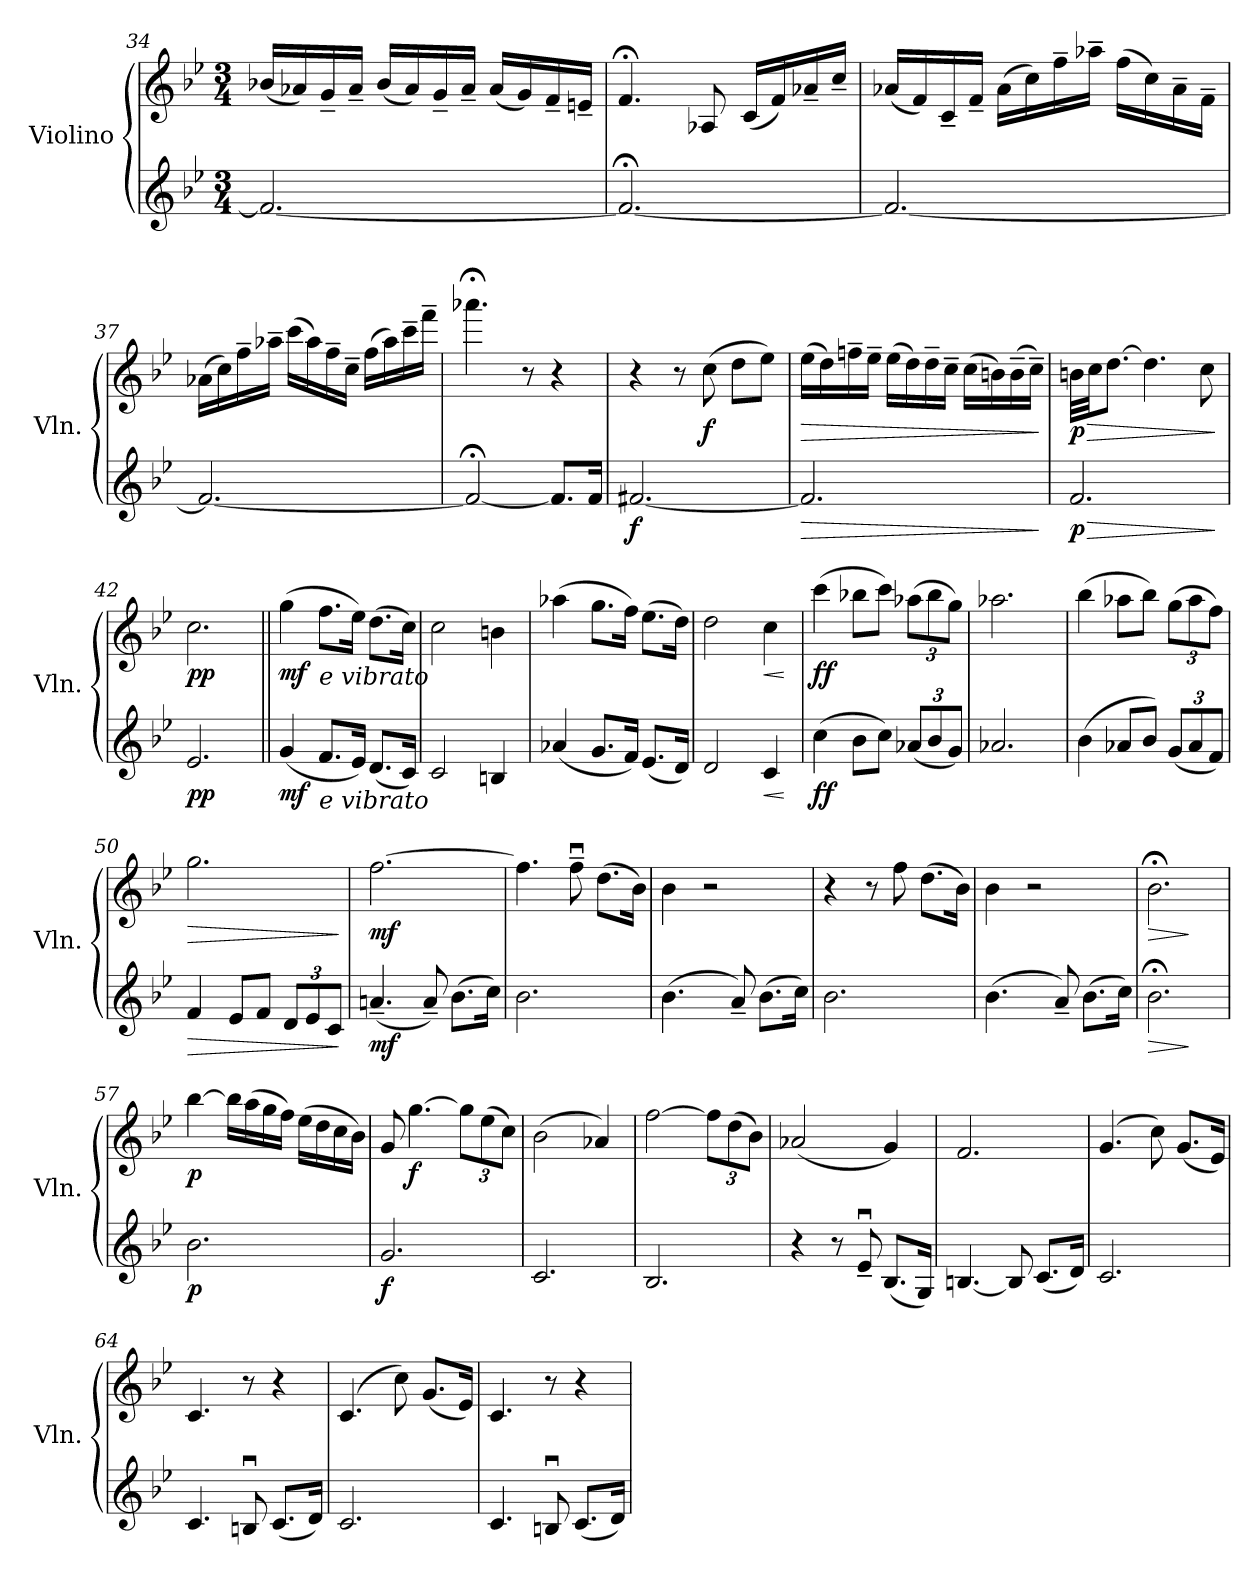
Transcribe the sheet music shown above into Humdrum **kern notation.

**kern	**dynam	**kern	**dynam
*part2	*part2	*part1	*part1
*staff2	*staff2	*staff1	*staff1
*I"Violino	*	*I"Violino	*
*I'Vln.	*	*I'Vln.	*
*clefG2	*	*clefG2	*
*k[b-e-]	*	*k[b-e-]	*
*M3/4	*	*M3/4	*
=34	=34	=34	=34
2.f/_	.	(<16b-X/LL	.
.	.	16a-X/)	.
.	.	16g~/	.
.	.	16a-~/JJ	.
.	.	(<16b-/LL	.
.	.	16a-/)	.
.	.	16g~/	.
.	.	16a-~/JJ	.
.	.	(<16a-/LL	.
.	.	16g/)	.
.	.	16f~/	.
.	.	16en~/JJ	.
=35	=35	=35	=35
2.f;</_	.	4.f;</	.
.	.	8A-X/	.
.	.	(<16c/LL	.
.	.	16f/)	.
.	.	16a-X~/	.
.	.	16cc~/JJ	.
=36	=36	=36	=36
2.f/_	.	(<16a-X/LL	.
.	.	16f/)	.
.	.	16c~/	.
.	.	16f~/JJ	.
.	.	(>16a-\LL	.
.	.	16cc\)	.
.	.	16ff~\	.
.	.	16aa-X~\JJ	.
.	.	(>16ff\LL	.
.	.	16cc\)	.
.	.	16a-~\	.
.	.	16f~\JJ	.
!!LO:LB:g=z
=37	=37	=37	=37
2.f/_	.	(>16a-X\LL	.
.	.	16cc\)	.
.	.	16ff~\	.
.	.	16aa-X~\JJ	.
.	.	(>16ccc\LL	.
.	.	16aa-\)	.
.	.	16ff~\	.
.	.	16cc~\JJ	.
.	.	(>16ff\LL	.
.	.	16aa-\)	.
.	.	16ccc~\	.
.	.	16fff~\JJ	.
=38	=38	=38	=38
2f;</_	.	4.aaa-X;<\	.
.	.	8r	.
8.f/L]	.	4r	.
16f/Jk	.	.	.
=39	=39	=39	=39
!	!LO:DY:b	!	!
[2.f#X/	f	4r	.
.	.	8r	.
!	!	!	!LO:DY:b
.	.	(>8cc\	f
.	.	8dd\L	.
.	.	8ee-\J)	.
=40	=40	=40	=40
!	!LO:HP:b	!	!LO:HP:b
2.f#/]	>	(>16ee-\LL	>
.	.	16dd\)	.
.	.	16ffn~\	.
.	.	16ee-~\JJ	.
.	.	(>16ee-\LL	.
.	.	16dd\)	.
.	.	16dd~\	.
.	.	16cc~\JJ	.
.	.	(>16cc\LL	.
.	.	16bn\)	.
.	.	(>16b~\	.
.	.	16cc~\JJ)	.
.	]	.	]
=41	=41	=41	=41
!	!LO:HP:b	!	!LO:HP:b
!	!LO:DY:n=1:b	!	!LO:DY:n=1:b
2.f/	> p	32bn\LLL	> p
.	.	32cc\JJ	.
.	.	[8.dd\J	.
.	.	4.dd\]	.
.	.	8cc\	.
.	]	.	]
!!LO:LB:g=z
=42	=42	=42	=42
!	!LO:DY:b	!	!LO:DY:b
2.e-/	pp	2.cc\	pp
=43||	=43||	=43||	=43||
!	!LO:DY:b	!	!LO:DY:b
(<4g/	mf	(>4gg\	mf
!	!	!LO:TX:b:i:t=e vibrato	!
!LO:TX:b:i:t=e vibrato	!	!	!
8.f/L	.	8.ff\L	.
16e-/Jk)	.	16ee-\Jk)	.
(<8.d/L	.	(>8.dd\L	.
16c/Jk)	.	16cc\Jk)	.
=44	=44	=44	=44
2c/	.	2cc\	.
4Bn/	.	4bn\	.
=45	=45	=45	=45
(<4a-X/	.	(>4aa-X\	.
8.g/L	.	8.gg\L	.
16f/Jk)	.	16ff\Jk)	.
(<8.e-/L	.	(>8.ee-\L	.
16d/Jk)	.	16dd\Jk)	.
=46	=46	=46	=46
2d/	.	2dd\	.
!	!LO:HP:b	!	!LO:HP:b
4c/	<	4cc\	<
.	[	.	[
=47	=47	=47	=47
!	!LO:DY:b	!	!LO:DY:b
(>4cc\	ff	(>4ccc\	ff
8b-\L	.	8bb-X\L	.
8cc\J)	.	8ccc\J)	.
*Xbrackettup	*	*Xbrackettup	*
(<12a-X/L	.	(>12aa-X\L	.
12b-/	.	12bb-\	.
12g/J)	.	12gg\J)	.
=48	=48	=48	=48
2.a-X/	.	2.aa-X\	.
=49	=49	=49	=49
(>4b-\	.	(>4bb-\	.
8a-X/L	.	8aa-X\L	.
8b-/J)	.	8bb-\J)	.
(<12g/L	.	(>12gg\L	.
12a-/	.	12aa-\	.
12f/J)	.	12ff\J)	.
!!LO:LB:g=z
=50	=50	=50	=50
!	!LO:HP:b	!	!LO:HP:b
4f/	>	2.gg\	>
8e-/L	.	.	.
8f/J	.	.	.
12d/L	.	.	.
12e-/	.	.	.
12c/J	.	.	.
.	]	.	]
=51	=51	=51	=51
!	!LO:DY:b	!	!LO:DY:b
(<4.an~/	mf	[2.ff\	mf
8a~/)	.	.	.
(>8.b-\L	.	.	.
16cc\Jk)	.	.	.
=52	=52	=52	=52
2.b-\	.	4.ff\]	.
.	.	8ffu~\	.
.	.	(>8.dd\L	.
.	.	16b-\Jk)	.
=53	=53	=53	=53
(>4.b-\	.	4b-\	.
.	.	2r	.
8a~/)	.	.	.
(>8.b-\L	.	.	.
16cc\Jk)	.	.	.
=54	=54	=54	=54
2.b-\	.	4r	.
.	.	8r	.
.	.	8ff\	.
.	.	(>8.dd\L	.
.	.	16b-\Jk)	.
=55	=55	=55	=55
(>4.b-\	.	4b-\	.
.	.	2r	.
8a~/)	.	.	.
(>8.b-\L	.	.	.
16cc\Jk)	.	.	.
=56	=56	=56	=56
!	!LO:HP:b	!	!LO:HP:b
2.b-;<\	>	2.b-;<\	>
.	]	.	]
!!LO:LB:g=z
=57	=57	=57	=57
!	!LO:DY:b	!	!LO:DY:b
2.b-\	p	[4bb-\	p
.	.	16bb-\LL]	.
.	.	(>16aa\	.
.	.	16gg\	.
.	.	16ff\JJ)	.
.	.	(>16ee-\LL	.
.	.	16dd\	.
.	.	16cc\	.
.	.	16b-\JJ)	.
=58	=58	=58	=58
!	!LO:DY:b	!	!
2.g/	f	8g/	.
!	!	!	!LO:DY:b
.	.	[4.gg\	f
.	.	12gg\L]	.
.	.	(>12ee-\	.
.	.	12cc\J)	.
=59	=59	=59	=59
2.c/	.	(>2b-\	.
.	.	4a-X/)	.
=60	=60	=60	=60
2.B-/	.	[2ff\	.
.	.	12ff\L]	.
.	.	(>12dd\	.
.	.	12b-\J)	.
=61	=61	=61	=61
4r	.	(<2a-X/	.
8r	.	.	.
8e-u~/	.	.	.
(<8.B-/L	.	4g/)	.
16G/Jk)	.	.	.
=62	=62	=62	=62
[4.Bn/	.	2.f/	.
8B/]	.	.	.
(<8.c/L	.	.	.
16d/Jk)	.	.	.
=63	=63	=63	=63
2.c/	.	(>4.g/	.
.	.	8cc\)	.
.	.	(<8.g/L	.
.	.	16e-/Jk)	.
!!LO:PB:g=z
=64	=64	=64	=64
4.c/	.	4.c/	.
8Bnu/	.	8r	.
(<8.c/L	.	4r	.
16d/Jk)	.	.	.
=65	=65	=65	=65
2.c/	.	(>4.c/	.
.	.	8cc\)	.
.	.	(<8.g/L	.
.	.	16e-/Jk)	.
=66	=66	=66	=66
4.c/	.	4.c/	.
8Bnu/	.	8r	.
(<8.c/L	.	4r	.
16d/Jk)	.	.	.
=	=	=	=
*-	*-	*-	*-
